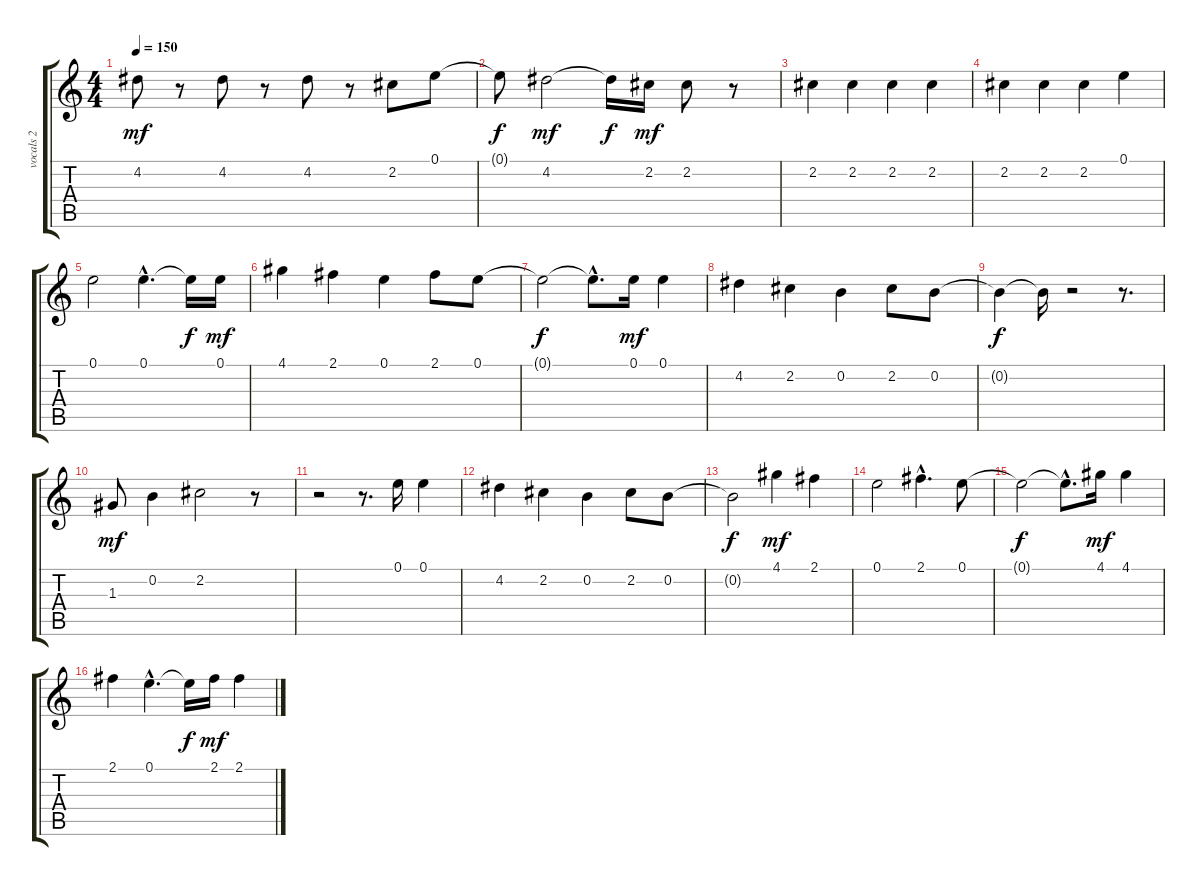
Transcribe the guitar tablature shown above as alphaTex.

\track ("vocals 2" "vocals 2") {instrument distortionguitar}
\staff {score tabs}
\tuning (E4 B3 G3 D3 A2 E2) {hide}
\ts (4 4)
\tempo 150
\clef g2
\ks c
4.2.8{dy mf} r.8 4.2.8 r.8 4.2.8 r.8 2.2.8 0.1.8 |
0.1{t}.8{dy f} 4.2.2{dy mf} 4.2{t}.16{dy f} 2.2.16{dy mf} 2.2.8 r.8 |
2.2.4 2.2.4 2.2.4 2.2.4 |
2.2.4 2.2.4 2.2.4 0.1.4 |
0.1.2 0.1{hac}.4{d} 0.1{t}.16{dy f} 0.1.16{dy mf} |
4.1.4 2.1.4 0.1.4 2.1.8 0.1.8 |
0.1{t}.2{dy f} 0.1{hac t}.8{d} 0.1.16{dy mf} 0.1.4 |
4.2.4 2.2.4 0.2.4 2.2.8 0.2.8 |
0.2{t}.4{dy f} 0.2{t}.16 r.2 r.8{d} |
1.3.8{dy mf} 0.2.4 2.2.2 r.8 |
r.2 r.8{d} 0.1.16 0.1.4 |
4.2.4 2.2.4 0.2.4 2.2.8 0.2.8 |
0.2{t}.2{dy f} 4.1.4{dy mf} 2.1.4 |
0.1.2 2.1{hac}.4{d} 0.1.8 |
0.1{t}.2{dy f} 0.1{hac t}.8{d} 4.1.16{dy mf} 4.1.4 |
2.1.4 0.1{hac}.4{d} 0.1{t}.16{dy f} 2.1.16{dy mf} 2.1.4
